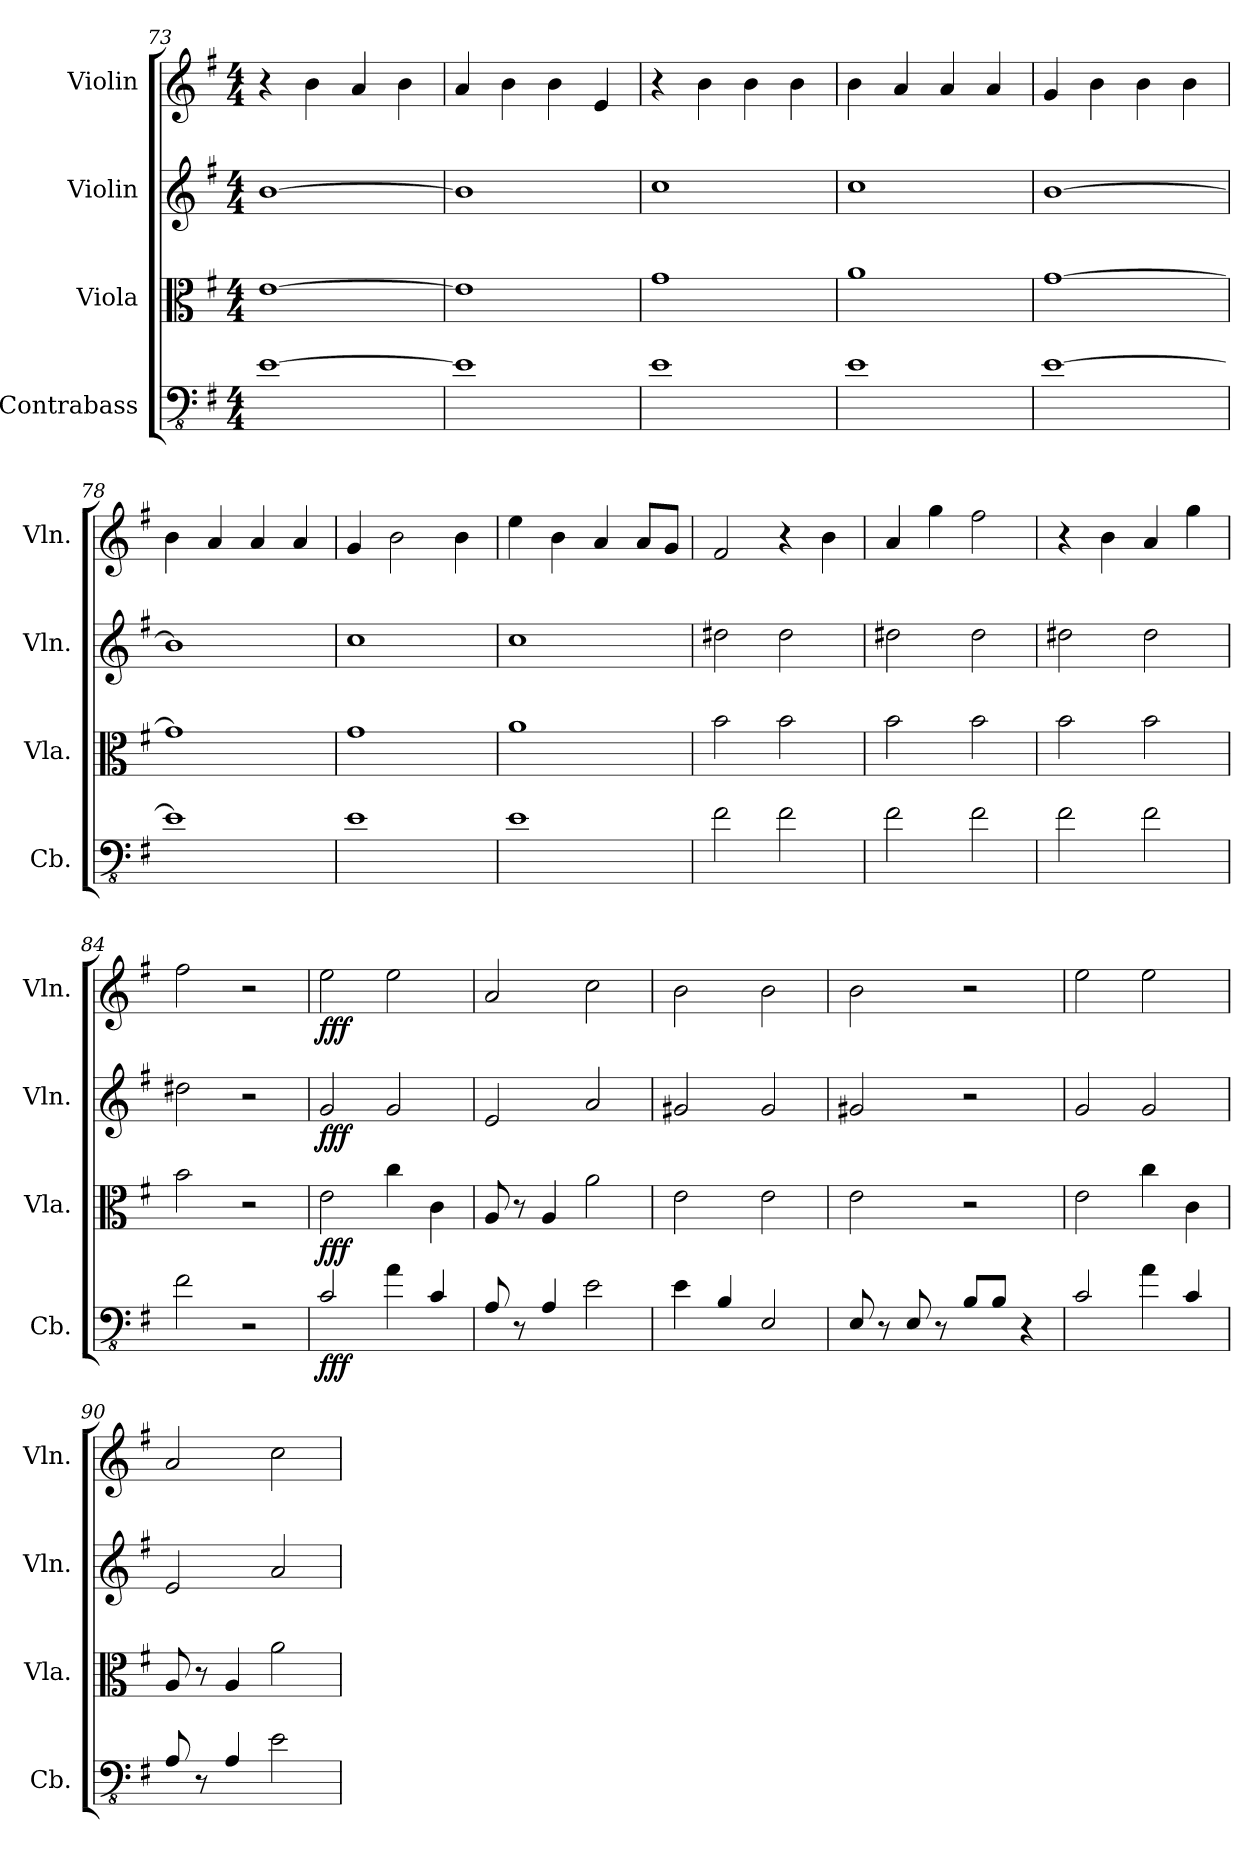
**kern	**dynam	**kern	**dynam	**kern	**dynam	**kern	**dynam
*part4	*part4	*part3	*part3	*part2	*part2	*part1	*part1
*staff4	*staff4	*staff3	*staff3	*staff2	*staff2	*staff1	*staff1
*I"Contrabass	*	*I"Viola	*	*I"Violin	*	*I"Violin	*
*I'Cb.	*	*I'Vla.	*	*I'Vln.	*	*I'Vln.	*
*clefFv4	*	*clefC3	*	*clefG2	*	*clefG2	*
*ITrd7c12	*	*	*	*	*	*	*
*k[f#]	*	*k[f#]	*	*k[f#]	*	*k[f#]	*
*M4/4	*	*M4/4	*	*M4/4	*	*M4/4	*
=73	=73	=73	=73	=73	=73	=73	=73
[1EE	.	[1e	.	[1b	.	4r	.
.	.	.	.	.	.	4b\	.
.	.	.	.	.	.	4a/	.
.	.	.	.	.	.	4b\	.
=74	=74	=74	=74	=74	=74	=74	=74
1EE]	.	1e]	.	1b]	.	4a/	.
.	.	.	.	.	.	4b\	.
.	.	.	.	.	.	4b\	.
.	.	.	.	.	.	4e/	.
=75	=75	=75	=75	=75	=75	=75	=75
1EE	.	1g	.	1cc	.	4r	.
.	.	.	.	.	.	4b\	.
.	.	.	.	.	.	4b\	.
.	.	.	.	.	.	4b\	.
=76	=76	=76	=76	=76	=76	=76	=76
1EE	.	1a	.	1cc	.	4b\	.
.	.	.	.	.	.	4a/	.
.	.	.	.	.	.	4a/	.
.	.	.	.	.	.	4a/	.
=77	=77	=77	=77	=77	=77	=77	=77
[1EE	.	[1g	.	[1b	.	4g/	.
.	.	.	.	.	.	4b\	.
.	.	.	.	.	.	4b\	.
.	.	.	.	.	.	4b\	.
!!LO:LB:g=z
=78	=78	=78	=78	=78	=78	=78	=78
1EE]	.	1g]	.	1b]	.	4b\	.
.	.	.	.	.	.	4a/	.
.	.	.	.	.	.	4a/	.
.	.	.	.	.	.	4a/	.
=79	=79	=79	=79	=79	=79	=79	=79
1EE	.	1g	.	1cc	.	4g/	.
.	.	.	.	.	.	2b\	.
.	.	.	.	.	.	4b\	.
=80	=80	=80	=80	=80	=80	=80	=80
1EE	.	1a	.	1cc	.	4ee\	.
.	.	.	.	.	.	4b\	.
.	.	.	.	.	.	4a/	.
.	.	.	.	.	.	8a/L	.
.	.	.	.	.	.	8g/J	.
=81	=81	=81	=81	=81	=81	=81	=81
2FF#\	.	2b\	.	2dd#X\	.	2f#/	.
2FF#\	.	2b\	.	2dd#\	.	4r	.
.	.	.	.	.	.	4b\	.
=82	=82	=82	=82	=82	=82	=82	=82
2FF#\	.	2b\	.	2dd#X\	.	4a/	.
.	.	.	.	.	.	4gg\	.
2FF#\	.	2b\	.	2dd#\	.	2ff#\	.
=83	=83	=83	=83	=83	=83	=83	=83
2FF#\	.	2b\	.	2dd#X\	.	4r	.
.	.	.	.	.	.	4b\	.
2FF#\	.	2b\	.	2dd#\	.	4a/	.
.	.	.	.	.	.	4gg\	.
=84	=84	=84	=84	=84	=84	=84	=84
2FF#\	.	2b\	.	2dd#X\	.	2ff#\	.
2r	.	2r	.	2r	.	2r	.
=85	=85	=85	=85	=85	=85	=85	=85
!	!LO:DY:b	!	!LO:DY:b	!	!LO:DY:b	!	!LO:DY:b
2CC/	fff	2e\	fff	2g/	fff	2ee\	fff
4AA\	.	4cc\	.	2g/	.	2ee\	.
4CC/	.	4c\	.	.	.	.	.
=86	=86	=86	=86	=86	=86	=86	=86
8AAA/	.	8A/	.	2e/	.	2a/	.
8r	.	8r	.	.	.	.	.
4AAA/	.	4A/	.	.	.	.	.
2EE\	.	2a\	.	2a/	.	2cc\	.
=87	=87	=87	=87	=87	=87	=87	=87
4EE\	.	2e\	.	2g#X/	.	2b\	.
4BBB/	.	.	.	.	.	.	.
2EEE/	.	2e\	.	2g#/	.	2b\	.
=88	=88	=88	=88	=88	=88	=88	=88
8EEE/	.	2e\	.	2g#X/	.	2b\	.
8r	.	.	.	.	.	.	.
8EEE/	.	.	.	.	.	.	.
8r	.	.	.	.	.	.	.
8BBB/L	.	2r	.	2r	.	2r	.
8BBB/J	.	.	.	.	.	.	.
4r	.	.	.	.	.	.	.
!!LO:PB:g=z
=89	=89	=89	=89	=89	=89	=89	=89
2CC/	.	2e\	.	2g/	.	2ee\	.
4AA\	.	4cc\	.	2g/	.	2ee\	.
4CC/	.	4c\	.	.	.	.	.
=90	=90	=90	=90	=90	=90	=90	=90
8AAA/	.	8A/	.	2e/	.	2a/	.
8r	.	8r	.	.	.	.	.
4AAA/	.	4A/	.	.	.	.	.
2EE\	.	2a\	.	2a/	.	2cc\	.
=	=	=	=	=	=	=	=
*-	*-	*-	*-	*-	*-	*-	*-
